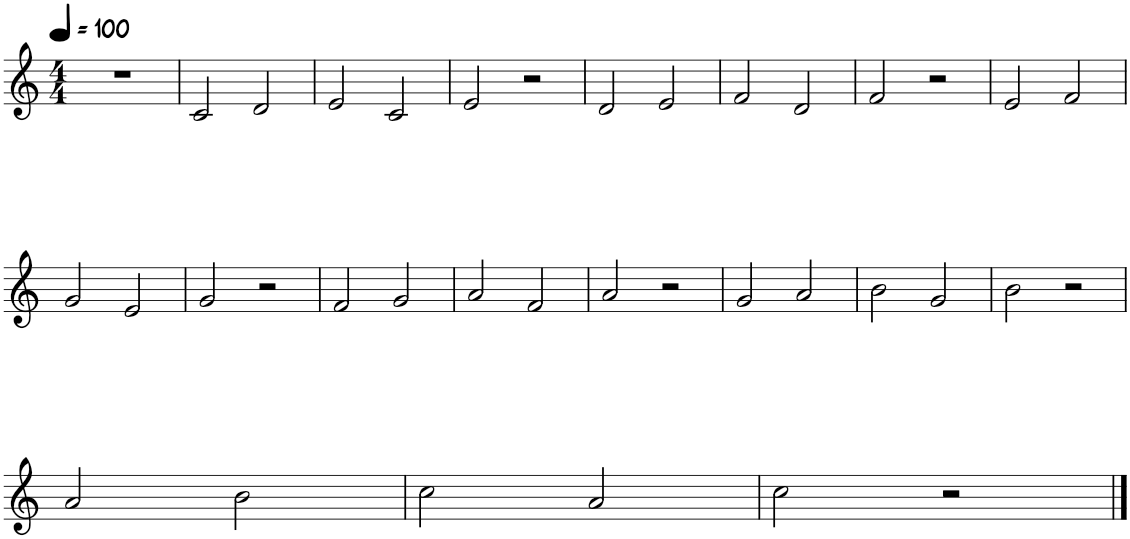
**kern
*part1
*staff1
*I"Piano
*I'Pno.
*clefG2
*k[]
*M4/4
*MM100
=1
1r
=2
2c/
2d/
=3
2e/
2c/
=4
2e/
2r
=5
2d/
2e/
=6
2f/
2d/
=7
2f/
2r
=8
2e/
2f/
!!LO:LB:g=z
=9
2g/
2e/
=10
2g/
2r
=11
2f/
2g/
=12
2a/
2f/
=13
2a/
2r
=14
2g/
2a/
=15
2b\
2g/
=16
2b\
2r
!!LO:LB:g=z
=17
2a/
2b\
=18
2cc\
2a/
=19
2cc\
2r
==
*-
